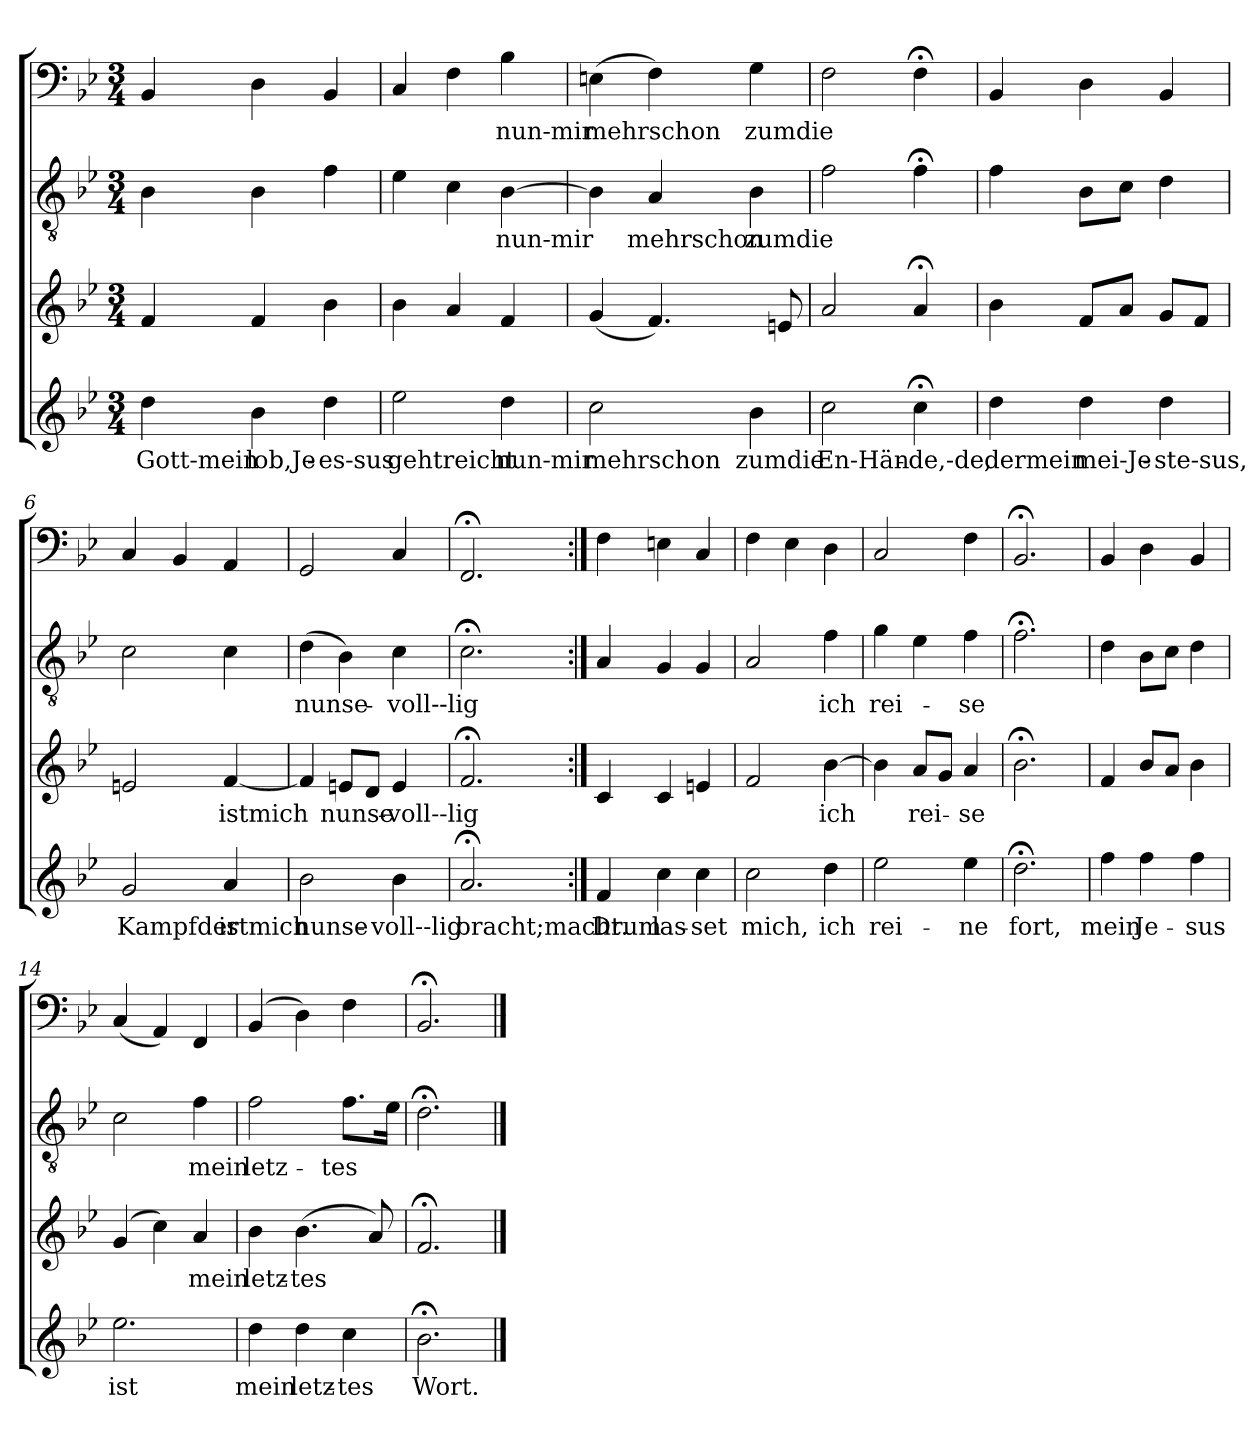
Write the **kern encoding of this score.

**kern	**text	**kern	**text	**kern	**text	**kern	**text
*part4	*part4	*part3	*part3	*part2	*part2	*part1	*part1
*staff4	*staff4	*staff3	*staff3	*staff2	*staff2	*staff1	*staff1
*clefG2	*	*clefG2	*	*clefGv2	*	*clefF4	*
*k[b-e-]	*	*k[b-e-]	*	*k[b-e-]	*	*k[b-e-]	*
*B-:	*	*B-:	*	*B-:	*	*B-:	*
*M3/4	*	*M3/4	*	*M3/4	*	*M3/4	*
=1	=1	=1	=1	=1	=1	=1	=1
4dd\	Gott-mein	4f/	.	4B-\	.	4BB-/	.
4b-\	-lob,Je-	4f/	.	4B-\	.	4D\	.
4dd\	es-sus	4b-\	.	4f\	.	4BB-/	.
=2	=2	=2	=2	=2	=2	=2	=2
2ee-\	gehtreicht	4b-\	.	4e-\	.	4C/	.
.	.	4a/	.	4c\	.	4F\	.
4dd\	nun-mir	4f/	.	[4B-\	nun-mir	4B-\	nun-mir
=3	=3	=3	=3	=3	=3	=3	=3
2cc\	-mehrschon	(4g/	.	4B-\]	.	(4En\	-mehrschon
.	.	4.f/)	.	4A/	-mehrschon	4F\)	.
4b-\	zumdie	.	.	4B-\	zumdie	4G\	zumdie
.	.	8en/	.	.	.	.	.
=4	=4	=4	=4	=4	=4	=4	=4
2cc\	En-Hän-	2a/	.	2f\	.	2F\	.
4cc;<\	-de,-de,	4a;</	.	4f;<\	.	4F;<\	.
=5	=5	=5	=5	=5	=5	=5	=5
4dd\	dermein	4b-\	.	4f\	.	4BB-/	.
4dd\	mei-Je-	8f/L	.	8B-\L	.	4D\	.
.	.	8a/J	.	8c\J	.	.	.
4dd\	-ste-sus,	8g/L	.	4d\	.	4BB-/	.
.	.	8f/J	.	.	.	.	.
=6	=6	=6	=6	=6	=6	=6	=6
2g/	Kampfder	2en/	.	2c\	.	4C/	.
.	.	.	.	.	.	4BB-/	.
4a/	istmich	[4f/	istmich	4c\	.	4AA/	.
=7	=7	=7	=7	=7	=7	=7	=7
2b-\	nunse-	4f/]	.	(4d\	nunse-	2GG/	.
.	.	8en/L	nunse-	4B-\)	.	.	.
.	.	8d/J	.	.	.	.	.
4b-\	voll--lig	4e/	voll--lig	4c\	voll--lig	4C/	.
=8	=8	=8	=8	=8	=8	=8	=8
2.a;</	-bracht;macht.	2.f;</	.	2.c;<\	.	2.FF;</	.
=9:|!	=9:|!	=9:|!	=9:|!	=9:|!	=9:|!	=9:|!	=9:|!
4f/	Drum	4c/	.	4A/	.	4F\	.
4cc\	las-	4c/	.	4G/	.	4En\	.
4cc\	-set	4en/	.	4G/	.	4C/	.
=10	=10	=10	=10	=10	=10	=10	=10
2cc\	mich,	2f/	.	2A/	.	4F\	.
.	.	.	.	.	.	4E-\	.
4dd\	ich	[4b-\	-ich	4f\	-ich	4D\	.
=11	=11	=11	=11	=11	=11	=11	=11
2ee-\	rei-	4b-\]	.	4g\	rei-	2C/	.
.	.	8a/L	rei-	4e-\	.	.	.
.	.	8g/J	.	.	.	.	.
4ee-\	-ne	4a/	-se	4f\	-se	4F\	.
=12	=12	=12	=12	=12	=12	=12	=12
2.dd;<\	fort,	2.b-;<\	.	2.f;<\	.	2.BB-;</	.
=13	=13	=13	=13	=13	=13	=13	=13
4ff\	mein	4f/	.	4d\	.	4BB-/	.
4ff\	Je-	8b-/L	.	8B-\L	.	4D\	.
.	.	8a/J	.	8c\J	.	.	.
4ff\	-sus	4b-\	.	4d\	.	4BB-/	.
=14	=14	=14	=14	=14	=14	=14	=14
2.ee-\	ist	(4g/	.	2c\	.	(4C/	.
.	.	4cc\)	.	.	.	4AA/)	.
.	.	4a/	mein	4f\	mein	4FF/	.
=15	=15	=15	=15	=15	=15	=15	=15
4dd\	mein	4b-\	letz-	2f\	letz-	(4BB-/	.
4dd\	letz-	(4.b-\	-tes	.	.	4D\)	.
4cc\	-tes	.	.	8.f\L	-tes	4F\	.
.	.	8a/)	.	.	.	.	.
.	.	.	.	16e-\Jk	.	.	.
=16	=16	=16	=16	=16	=16	=16	=16
2.b-;<\	Wort.	2.f;</	.	2.d;<\	.	2.BB-;</	.
==	==	==	==	==	==	==	==
*-	*-	*-	*-	*-	*-	*-	*-
